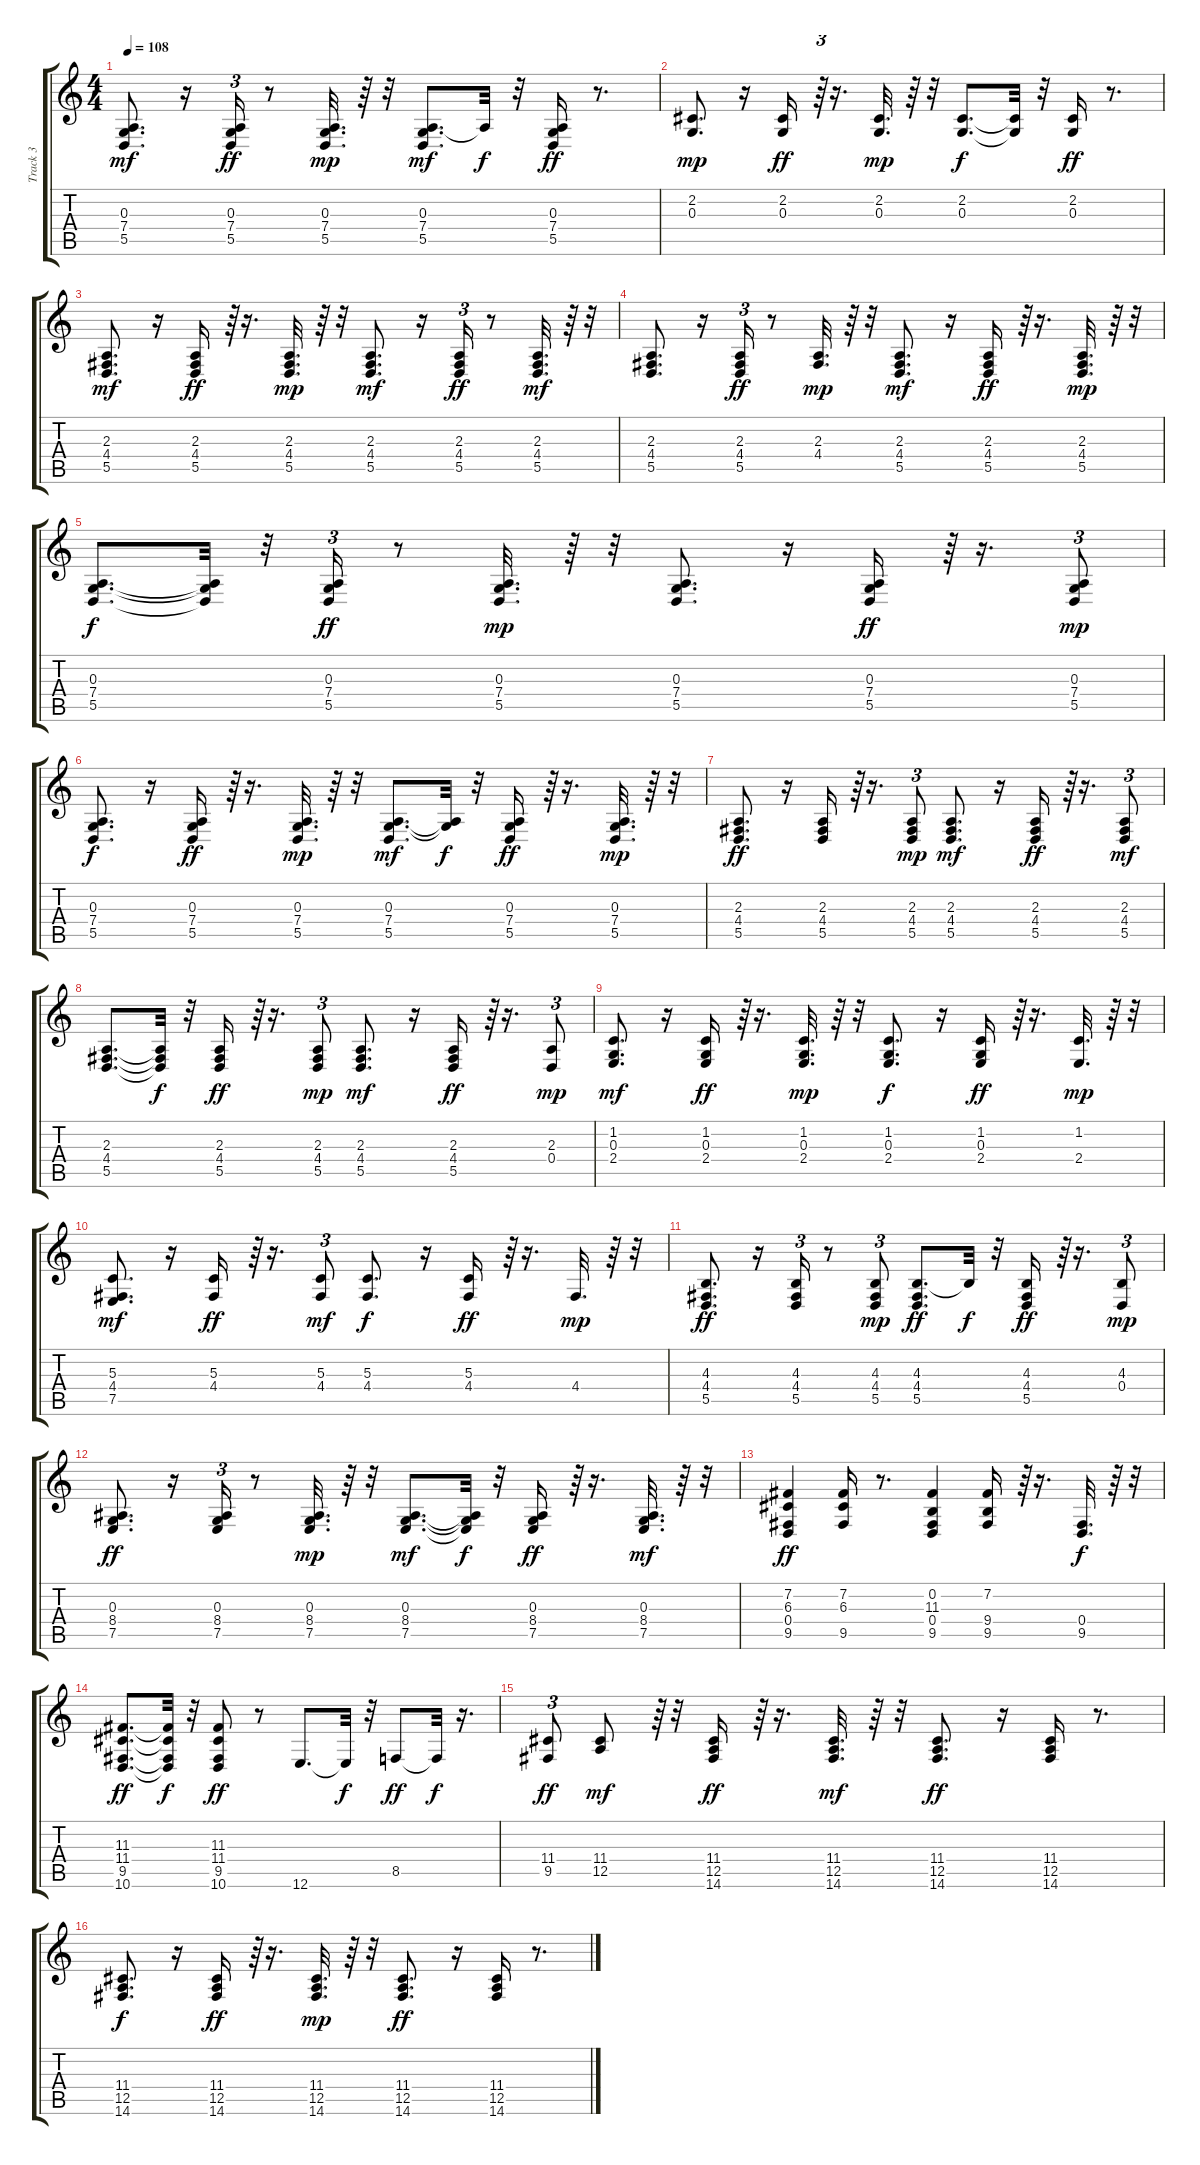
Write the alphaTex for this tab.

\track ("Track 3" "Track 3") {instrument electricpiano2}
\staff {score tabs}
\tuning (E4 B3 G3 D3 A2 E2) {hide}
\ts (4 4)
\tempo 108
\clef g2
\ks c
(0.3 7.4 5.5).8{d dy mf} r.16 (0.3 7.4 5.5).16{tu (3 2) dy ff} r.8 (0.3 7.4 5.5).32{d dy mp} r.64 r.32 (0.3 7.4 5.5).8{d dy mf} 7.4{t}.32{dy f} r.32 (0.3 7.4 5.5).16{dy ff} r.8{d} |
(2.2 0.3).8{d dy mp} r.16 (2.2 0.3).16{dy ff} r.64{tu (3 2)} r.16{d} (2.2 0.3).32{d dy mp} r.64 r.32 (2.2 0.3).8{d dy f} (2.2{t} 0.3{t}).32 r.32 (2.2 0.3).16{dy ff} r.8{d} |
(2.3 4.4 5.5).8{d dy mf} r.16 (2.3 4.4 5.5).16{dy ff} r.64{tu (3 2)} r.16{d} (2.3 4.4 5.5).32{d dy mp} r.64 r.32 (2.3 4.4 5.5).8{d dy mf} r.16 (2.3 4.4 5.5).16{tu (3 2) dy ff} r.8 (2.3 4.4 5.5).32{d dy mf} r.64 r.32 |
(2.3 4.4 5.5).8{d} r.16 (2.3 4.4 5.5).16{tu (3 2) dy ff} r.8 (2.3 4.4).32{d dy mp} r.64 r.32 (2.3 4.4 5.5).8{d dy mf} r.16 (2.3 4.4 5.5).16{dy ff} r.64{tu (3 2)} r.16{d} (2.3 4.4 5.5).32{d dy mp} r.64 r.32 |
(0.3 7.4 5.5).8{d dy f} (0.3{t} 7.4{t} 5.5{t}).32 r.32 (0.3 7.4 5.5).16{tu (3 2) dy ff} r.8 (0.3 7.4 5.5).32{d dy mp} r.64 r.32 (0.3 7.4 5.5).8{d} r.16 (0.3 7.4 5.5).16{dy ff} r.64{tu (3 2)} r.16{d} (0.3 7.4 5.5).8{tu (3 2) dy mp} |
(0.3 7.4 5.5).8{d dy f} r.16 (0.3 7.4 5.5).16{dy ff} r.64{tu (3 2)} r.16{d} (0.3 7.4 5.5).32{d dy mp} r.64 r.32 (0.3 7.4 5.5).8{d dy mf} (0.3{t} 7.4{t}).32{dy f} r.32 (0.3 7.4 5.5).16{dy ff} r.64{tu (3 2)} r.16{d} (0.3 7.4 5.5).32{d dy mp} r.64 r.32 |
(2.3 4.4 5.5).8{d dy ff} r.16 (2.3 4.4 5.5).16 r.64{tu (3 2)} r.16{d} (2.3 4.4 5.5).8{tu (3 2) dy mp} (2.3 4.4 5.5).8{d dy mf} r.16 (2.3 4.4 5.5).16{dy ff} r.64{tu (3 2)} r.16{d} (2.3 4.4 5.5).8{tu (3 2) dy mf} |
(2.3 4.4 5.5).8{d} (2.3{t} 4.4{t} 5.5{t}).32{dy f} r.32 (2.3 4.4 5.5).16{dy ff} r.64{tu (3 2)} r.16{d} (2.3 4.4 5.5).8{tu (3 2) dy mp} (2.3 4.4 5.5).8{d dy mf} r.16 (2.3 4.4 5.5).16{dy ff} r.64{tu (3 2)} r.16{d} (2.3 0.4).8{tu (3 2) dy mp} |
(1.2 0.3 2.4).8{d dy mf} r.16 (1.2 0.3 2.4).16{dy ff} r.64{tu (3 2)} r.16{d} (1.2 0.3 2.4).32{d dy mp} r.64 r.32 (1.2 0.3 2.4).8{d dy f} r.16 (1.2 0.3 2.4).16{dy ff} r.64{tu (3 2)} r.16{d} (1.2 2.4).32{d dy mp} r.64 r.32 |
(5.3 4.4 7.5).8{d dy mf} r.16 (5.3 4.4).16{dy ff} r.64{tu (3 2)} r.16{d} (5.3 4.4).8{tu (3 2) dy mf} (5.3 4.4).8{d dy f} r.16 (5.3 4.4).16{dy ff} r.64{tu (3 2)} r.16{d} 4.4.32{d dy mp} r.64 r.32 |
(4.3 4.4 5.5).8{d dy ff} r.16 (4.3 4.4 5.5).16{tu (3 2)} r.8 (4.3 4.4 5.5).8{tu (3 2) dy mp} (4.3 4.4 5.5).8{d dy ff} 4.3{t}.32{dy f} r.32 (4.3 4.4 5.5).16{dy ff} r.64{tu (3 2)} r.16{d} (4.3 0.4).8{tu (3 2) dy mp} |
(0.3 8.4 7.5).8{d dy ff} r.16 (0.3 8.4 7.5).16{tu (3 2)} r.8 (0.3 8.4 7.5).32{d dy mp} r.64 r.32 (0.3 8.4 7.5).8{d dy mf} (0.3{t} 8.4{t} 7.5{t}).32{dy f} r.32 (0.3 8.4 7.5).16{dy ff} r.64{tu (3 2)} r.16{d} (0.3 8.4 7.5).32{d dy mf} r.64 r.32 |
(7.2 6.3 0.4 9.5).4{dy ff} (7.2 6.3 9.5).16 r.8{d} (0.2 11.3 0.4 9.5).4 (7.2 9.4 9.5).16 r.64{tu (3 2)} r.16{d} (0.4 9.5).32{d dy f} r.64 r.32 |
(11.3 11.4 9.5 10.6).8{d dy ff} (11.3{t} 11.4{t} 9.5{t} 10.6{t}).32{dy f} r.32 (11.3 11.4 9.5 10.6).8{dy ff} r.8 12.6.8{d} 12.6{t}.32{dy f} r.32 8.5.8{dy ff} 8.5{t}.32{dy f} r.16{d} |
(11.4 9.5).8{tu (3 2) dy ff} (11.4 12.5).8{dy mf} r.64{tu (3 2)} r.32 (11.4 12.5 14.6).16{dy ff} r.64{tu (3 2)} r.16{d} (11.4 12.5 14.6).32{d dy mf} r.64 r.32 (11.4 12.5 14.6).8{d dy ff} r.16 (11.4 12.5 14.6).16 r.8{d} |
(11.4 12.5 14.6).8{d dy f} r.16 (11.4 12.5 14.6).16{dy ff} r.64{tu (3 2)} r.16{d} (11.4 12.5 14.6).32{d dy mp} r.64 r.32 (11.4 12.5 14.6).8{d dy ff} r.16 (11.4 12.5 14.6).16 r.8{d}
